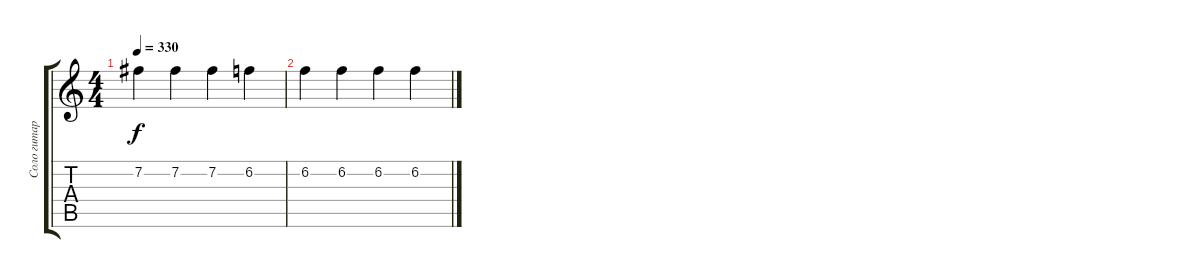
\track ("Соло гитара" "Соло гитар") {instrument distortionguitar}
\staff {score tabs}
\tuning (E4 B3 G3 D3 A2 E2) {hide}
\ts (4 4)
\tempo 330
\clef g2
\ks c
7.2.4{dy f} 7.2.4 7.2.4 6.2.4 |
6.2.4 6.2.4 6.2.4 6.2.4
